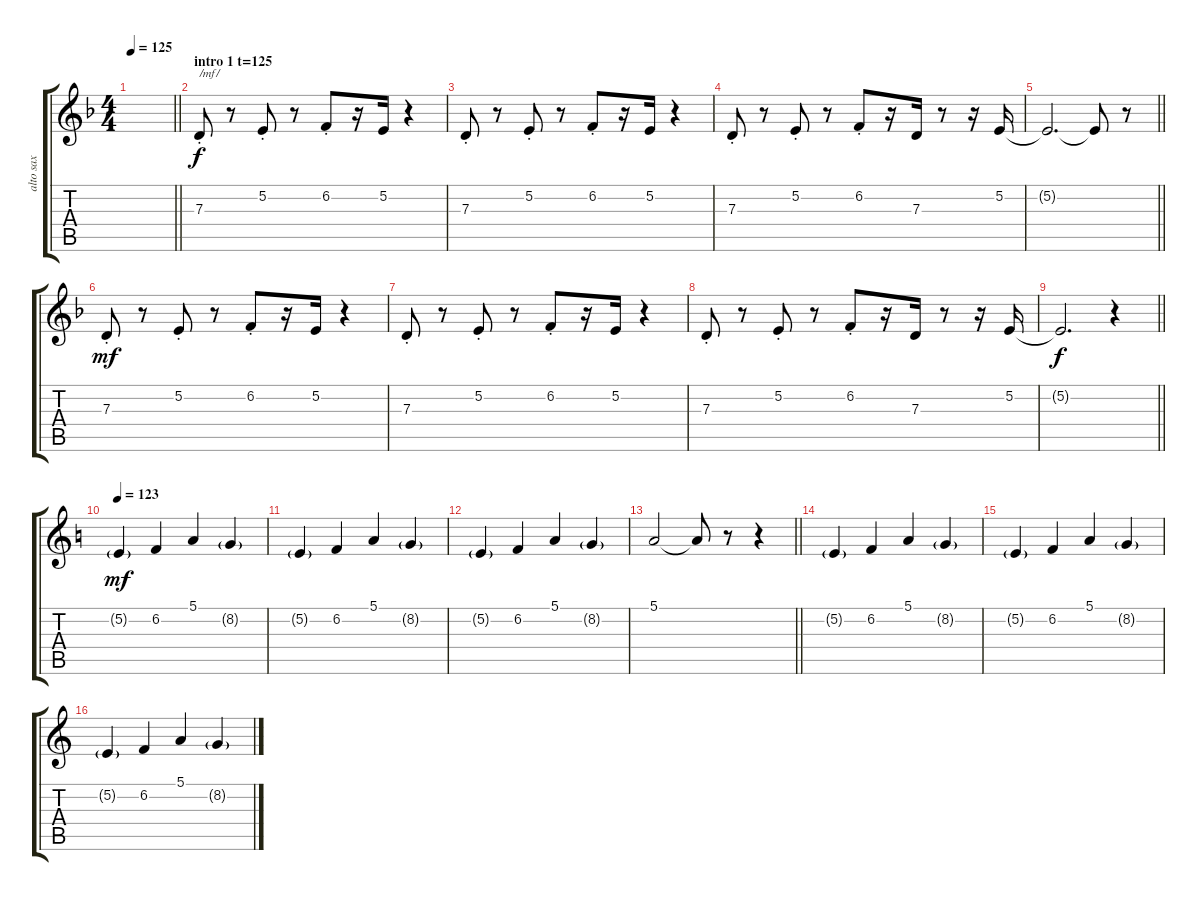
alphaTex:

\track ("alto sax" "alto sax") {instrument altosax}
\staff {score tabs}
\tuning (E4 B3 G3 D3 A2 E2) {hide}
\ts (4 4)
\tempo 125
\clef g2
\barLineRight lightlight
\ks f
|
\section ("" "intro 1 t=125")
7.3{st}.8{txt "/mf/"} r.8 5.2{st}.8 r.8 6.2{st}.8 r.16 5.2.16 r.4 |
7.3{st}.8 r.8 5.2{st}.8 r.8 6.2{st}.8 r.16 5.2.16 r.4 |
7.3{st}.8 r.8 5.2{st}.8 r.8 6.2{st}.8 r.16 7.3.16 r.8 r.16 5.2.16 |
\barLineRight lightlight
5.2{t}.2{d dy f} 5.2{t}.8 r.8 |
7.3{st}.8{dy mf} r.8 5.2{st}.8 r.8 6.2{st}.8 r.16 5.2.16 r.4 |
7.3{st}.8 r.8 5.2{st}.8 r.8 6.2{st}.8 r.16 5.2.16 r.4 |
7.3{st}.8 r.8 5.2{st}.8 r.8 6.2{st}.8 r.16 7.3.16 r.8 r.16 5.2.16 |
\barLineRight lightlight
5.2{t}.2{d dy f} r.4 |
\tempo 123
\ks c
5.2{g}.4{dy mf} 6.2.4 5.1.4 8.2{g}.4 |
5.2{g}.4 6.2.4 5.1.4 8.2{g}.4 |
5.2{g}.4 6.2.4 5.1.4 8.2{g}.4 |
\barLineRight lightlight
5.1.2 5.1{t}.8 r.8 r.4 |
5.2{g}.4 6.2.4 5.1.4 8.2{g}.4 |
5.2{g}.4 6.2.4 5.1.4 8.2{g}.4 |
5.2{g}.4 6.2.4 5.1.4 8.2{g}.4
